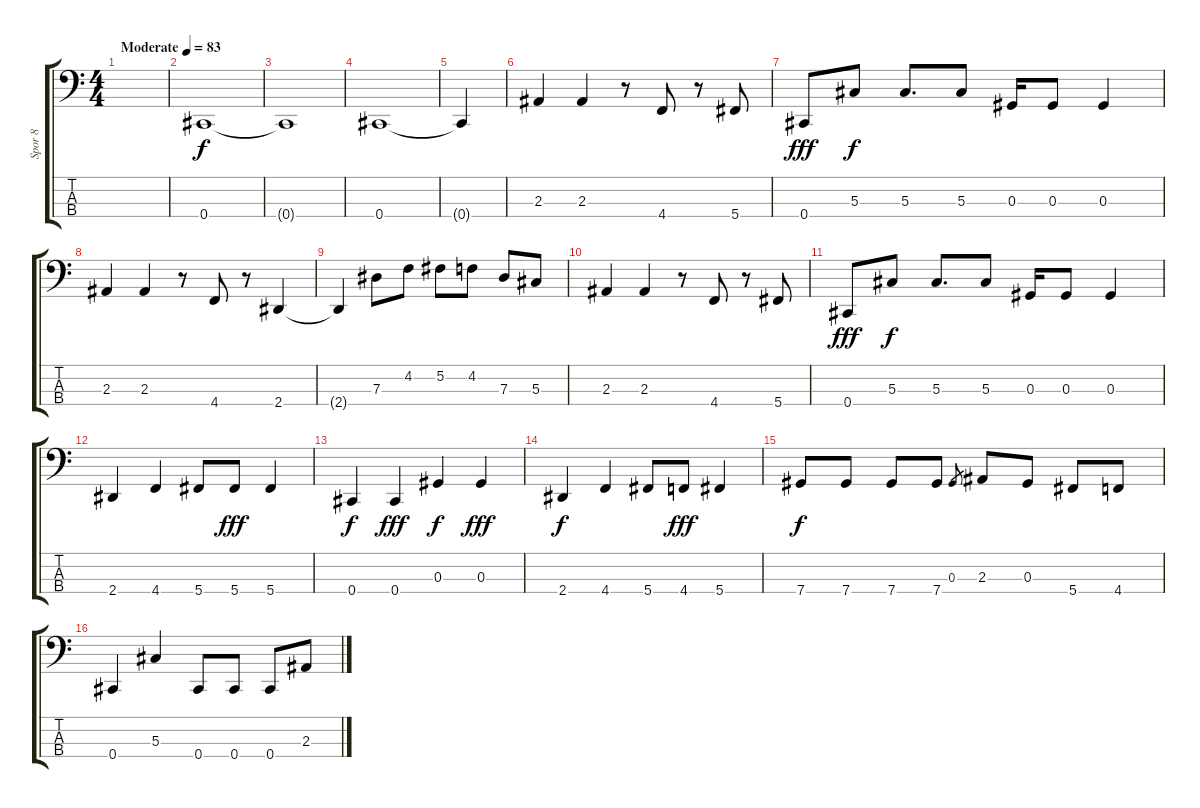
\track ("Spor 8" "Spor 8") {instrument electricbasspick}
\staff {score tabs}
\tuning (Gb2 Db2 Ab1 Db1) {hide}
\ts (4 4)
\tempo (83 "Moderate")
\clef f4
\ks c
|
0.4.1 |
0.4{t}.1 |
0.4.1 |
0.4{t}.4 |
2.3.4 2.3.4 r.8 4.4.8 r.8 5.4.8 |
0.4.8{dy fff} 5.3.8{dy f} 5.3.8{d} 5.3.8 0.3.16 0.3.8 0.3.4 |
2.3.4 2.3.4 r.8 4.4.8 r.8 2.4.4 |
2.4{t}.4 7.3.8 4.2.8 5.2.8 4.2.8 7.3.8 5.3.8 |
2.3.4 2.3.4 r.8 4.4.8 r.8 5.4.8 |
0.4.8{dy fff} 5.3.8{dy f} 5.3.8{d} 5.3.8 0.3.16 0.3.8 0.3.4 |
2.4.4 4.4.4 5.4.8 5.4.8{dy fff} 5.4.4 |
0.4.4{dy f} 0.4.4{dy fff} 0.3.4{dy f} 0.3.4{dy fff} |
2.4.4{dy f} 4.4.4 5.4.8 4.4.8{dy fff} 5.4.4 |
7.4.8{dy f} 7.4.8 7.4.8 7.4.8 0.3.8{gr} 2.3.8 0.3.8 5.4.8 4.4.8 |
0.4.4 5.3.4 0.4.8 0.4.8 0.4.8 2.3.8
